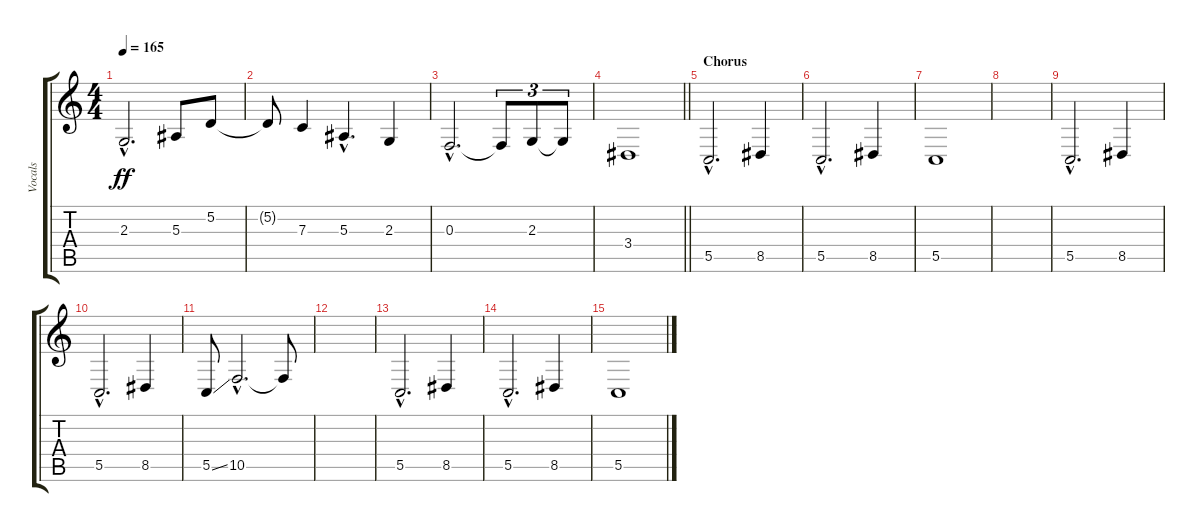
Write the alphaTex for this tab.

\track ("Vocals" "Vocals") {instrument lead2sawtooth}
\staff {score tabs}
\tuning (D4 A3 F3 C3 G2 C2) {hide}
\ts (4 4)
\tempo 165
\clef g2
\ks c
2.3{hac}.2{d dy ff} 5.3.8 5.2.8 |
5.2{t}.8 7.3.4 5.3{hac}.4{d} 2.3.4 |
0.3{hac}.2{d} 0.3{t}.8{tu (3 2)} 2.3.8{tu (3 2)} 2.3{t}.8{tu (3 2)} |
\barLineRight lightlight
3.4.1 |
\section ("" "Chorus")
5.5{hac}.2{d} 8.5.4 |
5.5{hac}.2{d} 8.5.4 |
5.5.1 |
|
5.5{hac}.2{d} 8.5.4 |
5.5{hac}.2{d} 8.5.4 |
5.5{ss}.8 10.5{hac}.2{d} 10.5{t}.8 |
|
5.5{hac}.2{d} 8.5.4 |
5.5{hac}.2{d} 8.5.4 |
5.5.1
